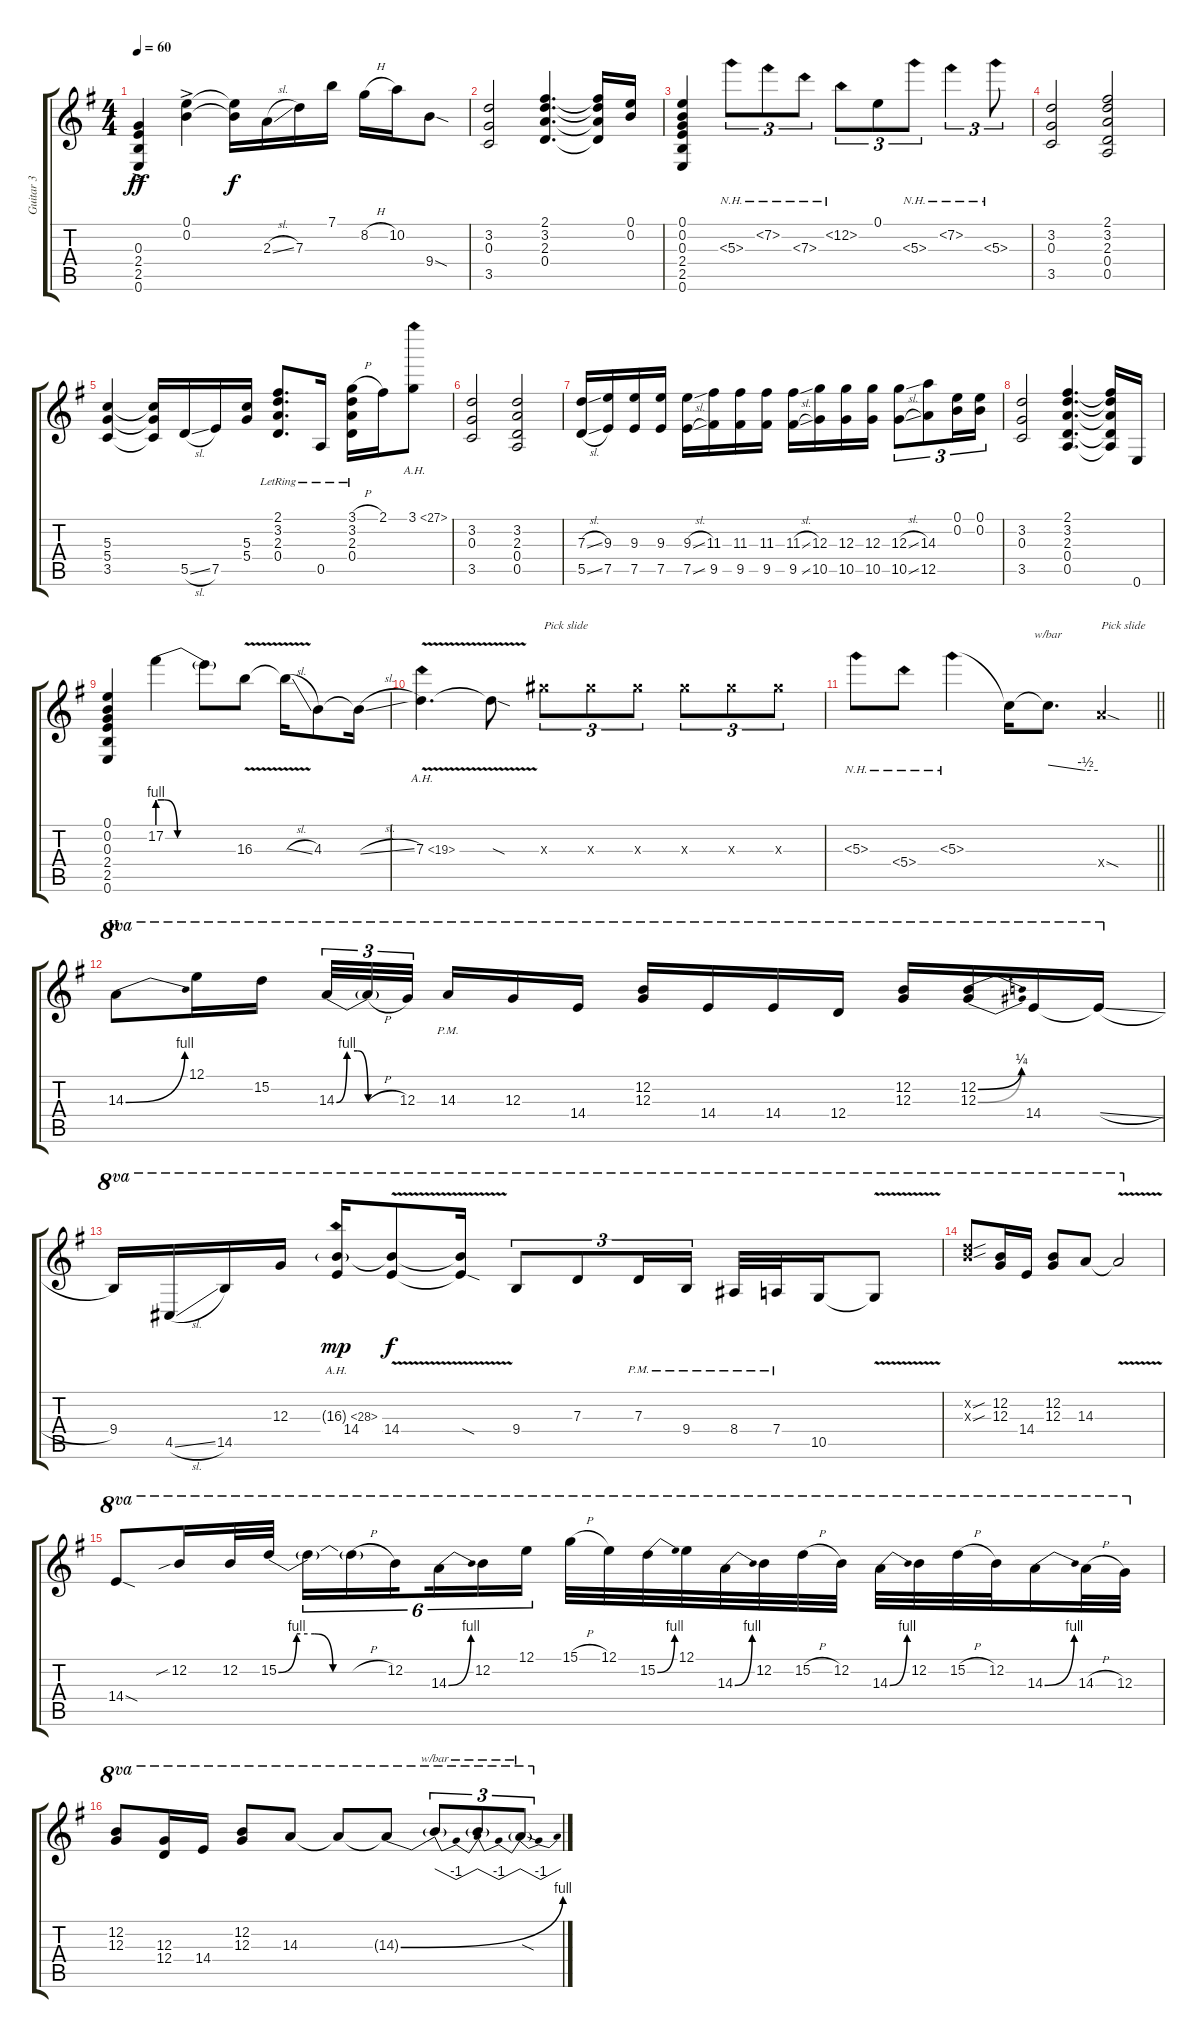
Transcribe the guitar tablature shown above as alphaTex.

\track ("Guitar 3" "Guitar 3") {instrument distortionguitar}
\staff {score tabs}
\tuning (E4 B3 G3 D3 A2 E2) {hide}
\ts (4 4)
\tempo 60
\clef g2
\ks g
(0.3{ac} 2.4{ac} 2.5{ac} 0.6{ac}).4{dy ff} (0.1{ac} 0.2{ac}).4 (0.1{t} 0.2{t}).16{dy f} 2.3{sl}.16 7.3.16 7.1.16 8.2{h}.16 10.2.16 9.4{sod}.8 |
(3.2 0.3 3.5).2 (2.1 3.2 2.3 0.4).4{d} (2.1{t} 3.2{t} 2.3{t} 0.4{t}).16 (0.1 0.2).16 |
(0.1 0.2 0.3 2.4 2.5 0.6).4 5.3{nh}.8{tu (3 2)} 7.2{nh}.8{tu (3 2)} 7.3{nh}.8{tu (3 2)} 12.2{nh}.8{tu (3 2)} 0.1.8{tu (3 2)} 5.3{nh}.8{tu (3 2)} 7.2{nh}.4{tu (3 2)} 5.3{nh}.8{tu (3 2)} |
(3.2 0.3 3.5).2 (2.1 3.2 2.3 0.4 0.5).2 |
(5.3 5.4 3.5).4 (5.3{t} 5.4{t} 3.5{t}).16 5.5{sl}.16 7.5.16 (5.3 5.4).16 (2.1{lr} 3.2{lr} 2.3{lr} 0.4{lr}).8{d} 0.5{lr}.16 (3.1{h} 3.2{lr} 2.3{lr} 0.4).16 2.1.16 3.1{ah 24}.8 |
(3.2 0.3 3.5).2 (3.2 2.3 0.4 0.5).2 |
(7.3{sl} 5.5{sl}).16 (9.3 7.5).16 (9.3 7.5).16 (9.3 7.5).16 (9.3{sl} 7.5{sl}).16 (11.3 9.5).16 (11.3 9.5).16 (11.3 9.5).16 (11.3{sl} 9.5{sl}).16 (12.3 10.5).16 (12.3 10.5).16 (12.3 10.5).16 (12.3{sl} 10.5{sl}).8{tu (3 2)} (14.3 12.5).8{tu (3 2)} (0.1 0.2).16{tu (3 2)} (0.1 0.2).16{tu (3 2)} |
(3.2 0.3 3.5).2 (2.1 3.2 2.3 0.4 0.5).4{d} (2.1{t} 3.2{t} 2.3{t} 0.4{t} 0.5{t}).16 0.6.16 |
(0.1 0.2 0.3 2.4 2.5 0.6).4 17.2{be (custom 0 4 5 4 15 0 60 0)}.4{volume 13 instrument overdrivenguitar} 17.2{t}.8 16.3{v}.8 16.3{sl t}.16 4.3.8 4.3{sl t}.16 |
7.3{ah 12 v}.4{d} 7.3{sod t}.8 13.3{x}.8{tu (3 2) txt "Pick slide"} 13.3{x}.8{tu (3 2)} 13.3{x}.8{tu (3 2)} 13.3{x}.8{tu (3 2)} 13.3{x}.8{tu (3 2)} 13.3{x}.8{tu (3 2)} |
\barLineRight lightlight
5.3{nh}.8 5.4{nh}.8 5.3{nh}.4 5.3{t}.16 5.3{t}.8{d tbe (custom default 0 0 45 -2 60 -2)} 7.4{sod x}.4{txt "Pick slide"} |
\section ("" "H")
14.3{be (bend 0 0 60 4)}.8{ot 8va} 12.1.16{ot 8va} 15.2.16{ot 8va} 14.3{be (custom 0 0 10 4 20 4 30 0 60 0)}.32{tu (3 2) ot 8va} 14.3{h t}.32{tu (3 2) ot 8va} 12.3.32{tu (3 2) ot 8va beam splitsecondary} 14.3{pm}.16{ot 8va} 12.3.16{ot 8va} 14.4.16{ot 8va} (12.2 12.3).16{ot 8va} 14.4.16{ot 8va} 14.4.16{ot 8va} 12.4.16{ot 8va} (12.2 12.3).16{ot 8va} (12.2{be (bend 0 0 60 1)} 12.3{be (bend 0 0 60 2)}).16{ot 8va} 14.4.16{ot 8va} 14.4{sl t}.16{ot 8va} |
9.4.16{ot 8va} 4.5{sl}.16{ot 8va} 14.5.16{ot 8va} 12.3.16{ot 8va} (16.3{ah 12 g} 14.4).16{ot 8va dy mp} (16.3{t} 14.4{v}).8{ot 8va dy f} (16.3{t} 14.4{sod t}).16{ot 8va} 9.4.8{tu (3 2) ot 8va} 7.3.8{tu (3 2) ot 8va} 7.3{pm}.16{tu (3 2) ot 8va} 9.4{pm}.16{tu (3 2) ot 8va} 8.4{pm}.32{ot 8va} 7.4{pm}.32{ot 8va} 10.5.16{ot 8va} 10.5{v t}.8{ot 8va} |
(15.2{sou x} 16.3{sou x}).8{ot 8va} (12.2 12.3).16{ot 8va} 14.4.16{ot 8va} (12.2 12.3).8{ot 8va} 14.3.8{ot 8va} 14.3{v t}.2{ot 8va} |
14.4{sod}.8{ot 8va} 12.2{sib}.16{ot 8va} 12.2.32{ot 8va} 15.2{be (custom 0 0 10 4 20 4 30 0 60 0)}.32{ot 8va} 15.2{t}.16{tu (6 4) ot 8va} 15.2{h t}.16{tu (6 4) ot 8va} 12.2.16{tu (6 4) ot 8va beam splitsecondary} 14.3{be (bend 0 0 60 4)}.16{tu (6 4) ot 8va} 12.2.16{tu (6 4) ot 8va} 12.1.16{tu (6 4) ot 8va} 15.1{h}.32{ot 8va} 12.1.32{ot 8va} 15.2{be (bend 0 0 60 4)}.32{ot 8va} 12.1.32{ot 8va} 14.3{be (bend 0 0 60 4)}.32{ot 8va} 12.2.32{ot 8va} 15.2{h}.32{ot 8va} 12.2.32{ot 8va} 14.3{be (bend 0 0 60 4)}.32{ot 8va} 12.2.32{ot 8va} 15.2{h}.32{ot 8va} 12.2.32{ot 8va} 14.3{be (bend 0 0 60 4)}.16{ot 8va} 14.3{h}.32{ot 8va} 12.3.32{ot 8va} |
(12.2 12.3).8{ot 8va} (12.3 12.4).16{ot 8va} 14.4.16{ot 8va} (12.2 12.3).8{ot 8va} 14.3.8{ot 8va} 14.3{t}.8{ot 8va} 14.3{be (bend 0 0 60 4) t}.8{ot 8va} 14.3{t}.8{tu (3 2) tbe (dip default 0 0 30 -4 60 0) ot 8va} 14.3{t}.8{tu (3 2) tbe (dip default 0 0 30 -4 60 0) ot 8va} 14.3{sod t}.8{tu (3 2) tbe (dip default 0 0 30 -4 60 0) ot 8va}
